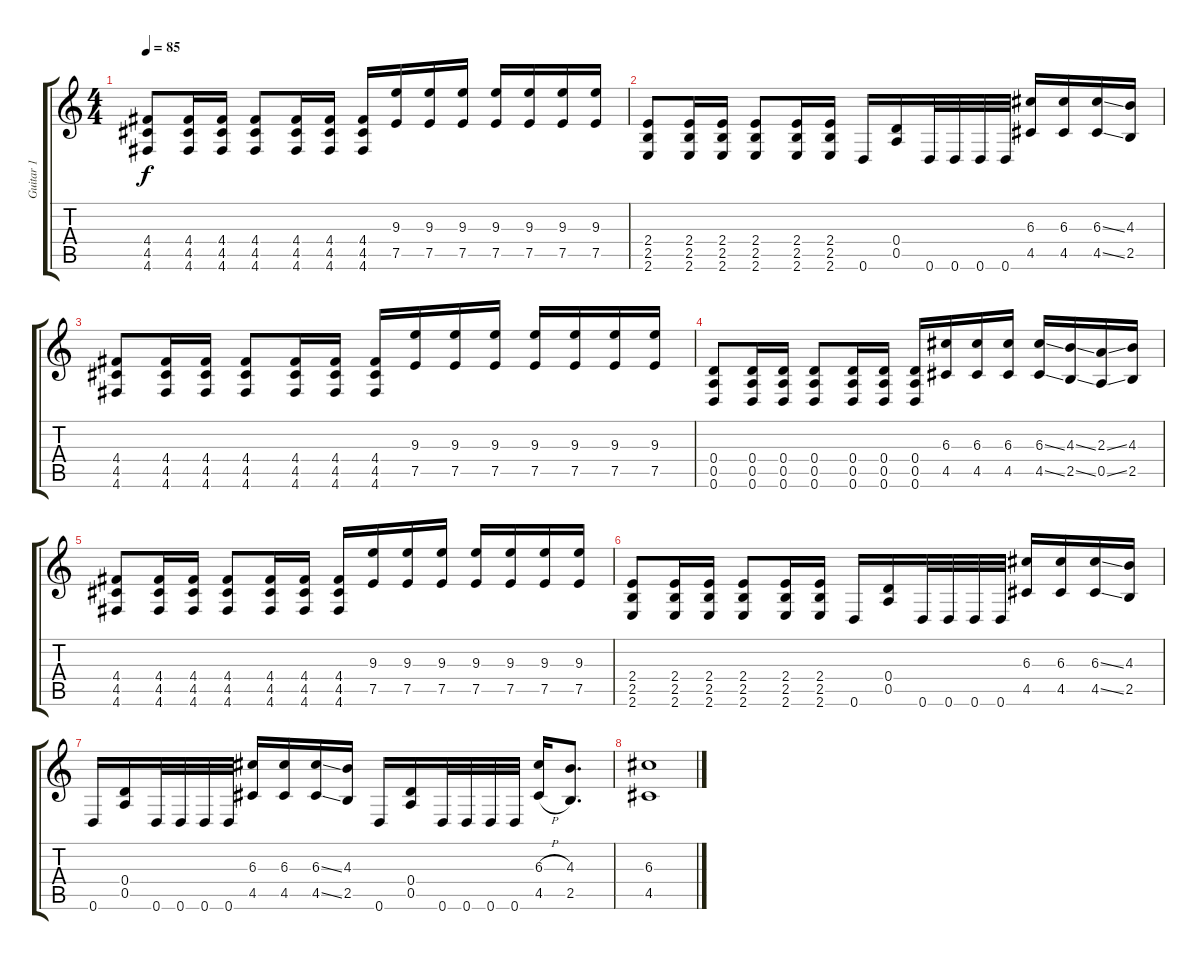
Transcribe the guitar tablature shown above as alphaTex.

\track ("Guitar 1" "Guitar 1") {instrument distortionguitar}
\staff {score tabs}
\tuning (E4 B3 G3 D3 A2 D2) {hide}
\ts (4 4)
\tempo 85
\clef g2
\ks c
(4.4 4.5 4.6).8{dy f} (4.4 4.5 4.6).16 (4.4 4.5 4.6).16 (4.4 4.5 4.6).8 (4.4 4.5 4.6).16 (4.4 4.5 4.6).16 (4.4 4.5 4.6).16 (9.3 7.5).16 (9.3 7.5).16 (9.3 7.5).16 (9.3 7.5).16 (9.3 7.5).16 (9.3 7.5).16 (9.3 7.5).16 |
(2.4 2.5 2.6).8 (2.4 2.5 2.6).16 (2.4 2.5 2.6).16 (2.4 2.5 2.6).8 (2.4 2.5 2.6).16 (2.4 2.5 2.6).16 0.6.16 (0.4 0.5).16 0.6.32 0.6.32 0.6.32 0.6.32 (6.3 4.5).16 (6.3 4.5).16 (6.3{ss} 4.5{ss}).16 (4.3 2.5).16 |
(4.4 4.5 4.6).8 (4.4 4.5 4.6).16 (4.4 4.5 4.6).16 (4.4 4.5 4.6).8 (4.4 4.5 4.6).16 (4.4 4.5 4.6).16 (4.4 4.5 4.6).16 (9.3 7.5).16 (9.3 7.5).16 (9.3 7.5).16 (9.3 7.5).16 (9.3 7.5).16 (9.3 7.5).16 (9.3 7.5).16 |
(0.4 0.5 0.6).8 (0.4 0.5 0.6).16 (0.4 0.5 0.6).16 (0.4 0.5 0.6).8 (0.4 0.5 0.6).16 (0.4 0.5 0.6).16 (0.4 0.5 0.6).16 (6.3 4.5).16 (6.3 4.5).16 (6.3 4.5).16 (6.3{ss} 4.5{ss}).16 (4.3{ss} 2.5{ss}).16 (2.3{ss} 0.5{ss}).16 (4.3 2.5).16 |
(4.4 4.5 4.6).8 (4.4 4.5 4.6).16 (4.4 4.5 4.6).16 (4.4 4.5 4.6).8 (4.4 4.5 4.6).16 (4.4 4.5 4.6).16 (4.4 4.5 4.6).16 (9.3 7.5).16 (9.3 7.5).16 (9.3 7.5).16 (9.3 7.5).16 (9.3 7.5).16 (9.3 7.5).16 (9.3 7.5).16 |
(2.4 2.5 2.6).8 (2.4 2.5 2.6).16 (2.4 2.5 2.6).16 (2.4 2.5 2.6).8 (2.4 2.5 2.6).16 (2.4 2.5 2.6).16 0.6.16 (0.4 0.5).16 0.6.32 0.6.32 0.6.32 0.6.32 (6.3 4.5).16 (6.3 4.5).16 (6.3{ss} 4.5{ss}).16 (4.3 2.5).16 |
0.6.16 (0.4 0.5).16 0.6.32 0.6.32 0.6.32 0.6.32 (6.3 4.5).16 (6.3 4.5).16 (6.3{ss} 4.5{ss}).16 (4.3 2.5).16 0.6.16 (0.4 0.5).16 0.6.32 0.6.32 0.6.32 0.6.32 (6.3{h} 4.5{h}).16 (4.3 2.5).8{d} |
(6.3 4.5).1
